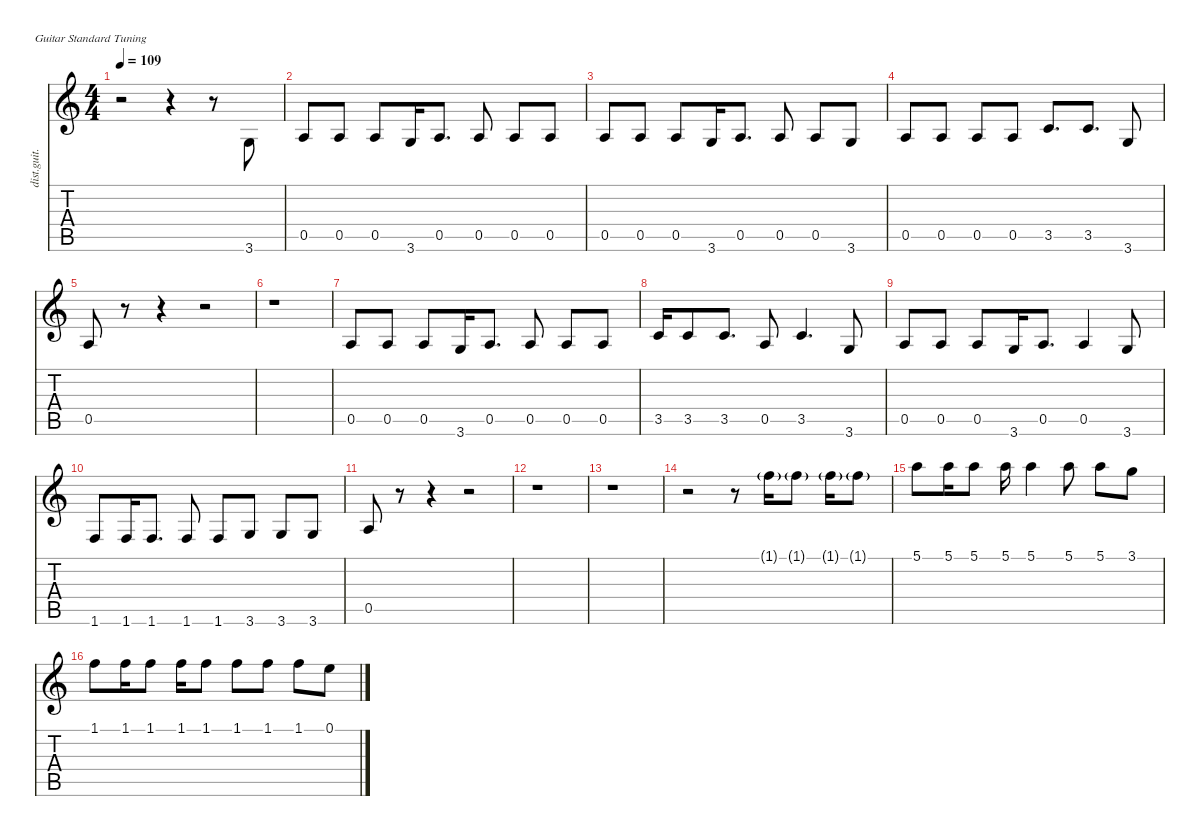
\defaultSystemsLayout 4
\hideDynamics
\bracketExtendMode nobrackets
\otherSystemsTrackNameOrientation horizontal
\track ("Vocals Hi" "dist.guit.") {instrument distortionguitar}
\staff {score tabs}
\tuning (E4 B3 G3 D3 A2 E2)
\ts (4 4)
\tempo 109
\clef g2
\ks c
r.2{dy f beam Down} r.4{beam Down} r.8{beam Down} 3.6.8{beam Up} |
0.5.8{beam Up} 0.5.8{beam Up} 0.5.8{beam Up} 3.6.16{beam Up} 0.5.8{d beam Up} 0.5.8{beam Up} 0.5.8{beam Up} 0.5.8{beam Up} |
0.5.8{beam Up} 0.5.8{beam Up} 0.5.8{beam Up} 3.6.16{beam Up} 0.5.8{d beam Up} 0.5.8{beam Up} 0.5.8{beam Up} 3.6.8{beam Up} |
0.5.8{beam Up} 0.5.8{beam Up} 0.5.8{beam Up} 0.5.8{beam Up} 3.5.8{d beam Up} 3.5.8{d beam Up} 3.6.8{beam Up} |
0.5.8{beam Up} r.8{beam Up} r.4{beam Up} r.2{beam Up} |
r.1{beam Down} |
0.5.8{beam Up} 0.5.8{beam Up} 0.5.8{beam Up} 3.6.16{beam Up} 0.5.8{d beam Up} 0.5.8{beam Up} 0.5.8{beam Up} 0.5.8{beam Up} |
3.5.16{beam Up} 3.5.8{beam Up} 3.5.8{d beam Up} 0.5.8{beam Up} 3.5.4{d beam Up} 3.6.8{beam Up} |
0.5.8{beam Up} 0.5.8{beam Up} 0.5.8{beam Up} 3.6.16{beam Up} 0.5.8{d beam Up} 0.5.4{beam Up} 3.6.8{beam Up} |
1.6.8{beam Up} 1.6.16{beam Up} 1.6.8{d beam Up} 1.6.8{beam Up} 1.6.8{beam Up} 3.6.8{beam Up} 3.6.8{beam Up} 3.6.8{beam Up} |
0.5.8{beam Up} r.8{beam Up} r.4{beam Up} r.2{beam Up} |
r.1{beam Down} |
r.1{beam Down} |
r.2{beam Down} r.8{beam Down} 1.1{g}.16{beam Down} 1.1{g}.8{beam Down} 1.1{g}.16{beam Down} 1.1{g}.8{beam Down} |
5.1.8{beam Down} 5.1.16{beam Down} 5.1.8{beam Down} 5.1.16{beam Down} 5.1.4{beam Down} 5.1.8{beam Down} 5.1.8{beam Down} 3.1.8{beam Down} |
1.1.8{beam Down} 1.1.16{beam Down} 1.1.8{beam Down} 1.1.16{beam Down} 1.1.8{beam Down} 1.1.8{beam Down} 1.1.8{beam Down} 1.1.8{beam Down} 0.1.8{beam Down}
